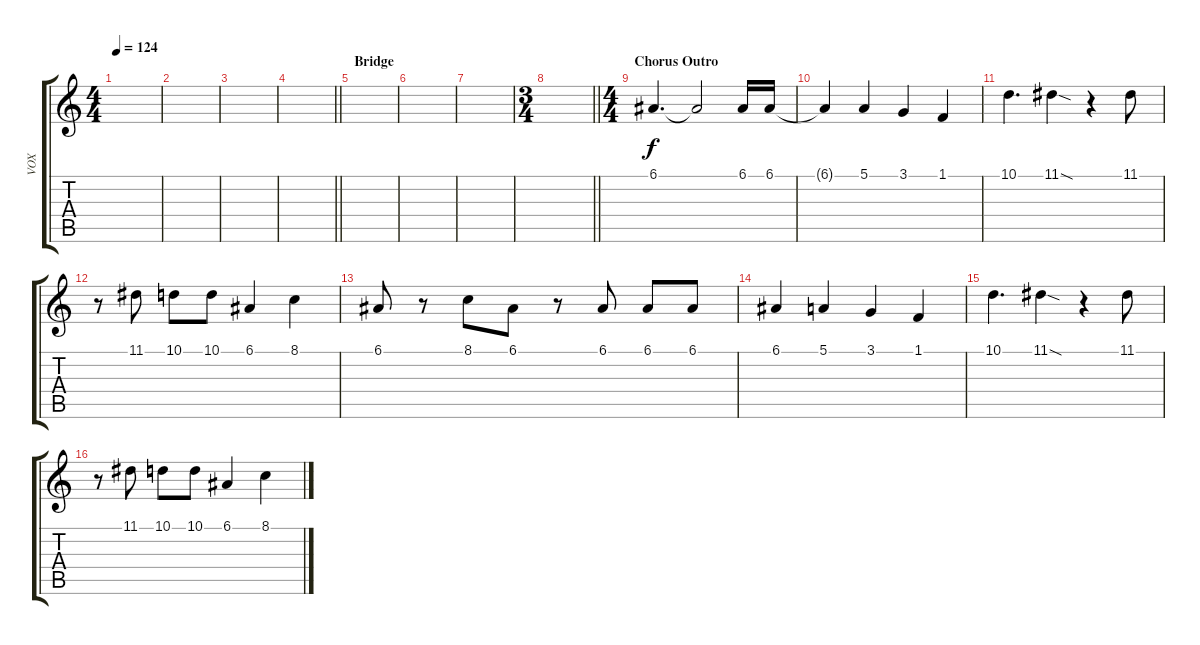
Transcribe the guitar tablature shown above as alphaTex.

\track ("VOX" "VOX") {instrument lead2sawtooth}
\staff {score tabs}
\tuning (E4 B3 G3 D3 A2 E2) {hide}
\ts (4 4)
\tempo 124
\clef g2
\ks c
|
|
|
\barLineRight lightlight
|
\section ("" "Bridge")
|
|
|
\ts (3 4)
\barLineRight lightlight
|
\ts (4 4)
\section ("" "Chorus Outro")
6.1.4{d} 6.1{t}.2 6.1.16 6.1.16 |
6.1{t}.4 5.1.4 3.1.4 1.1.4 |
10.1.4{d} 11.1{sod}.4 r.4 11.1.8 |
r.8 11.1.8 10.1.8 10.1.8 6.1.4 8.1.4 |
6.1.8 r.8 8.1.8 6.1.8 r.8 6.1.8 6.1.8 6.1.8 |
6.1.4 5.1.4 3.1.4 1.1.4 |
10.1.4{d} 11.1{sod}.4 r.4 11.1.8 |
r.8 11.1.8 10.1.8 10.1.8 6.1.4 8.1.4
